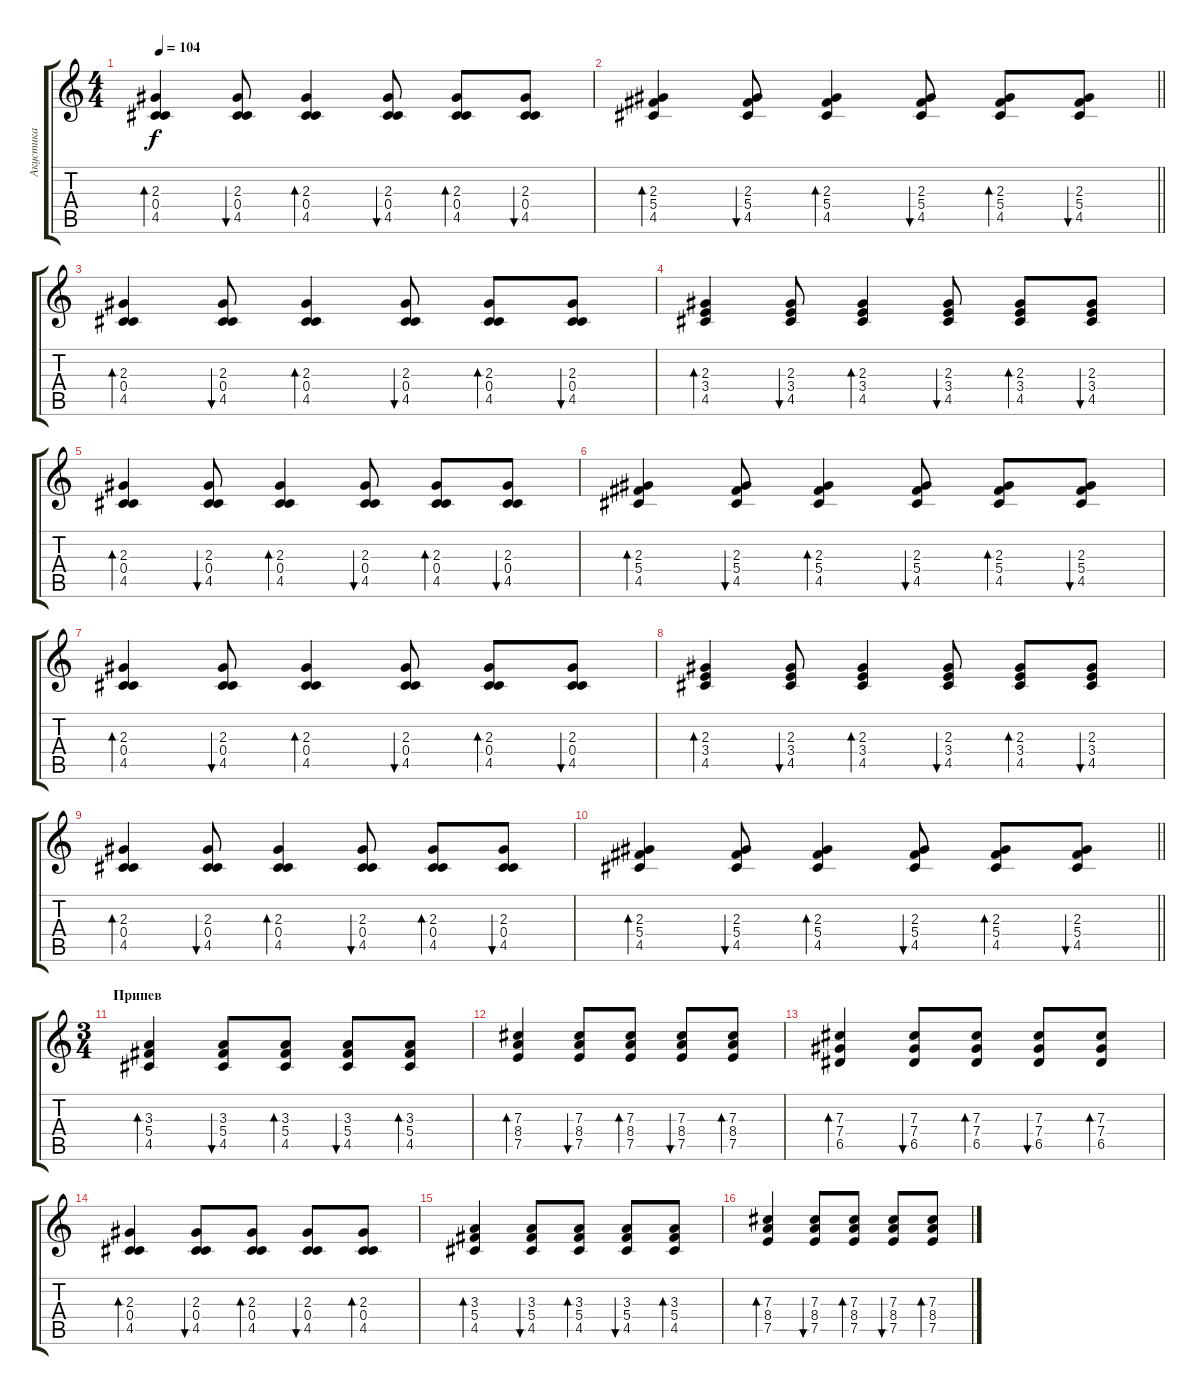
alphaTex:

\track ("Акустика" "Акустика") {instrument acousticguitarsteel}
\staff {score tabs}
\tuning (E4 B3 Gb3 Db3 A2 E2) {hide}
\ts (4 4)
\tempo 104
\clef g2
\ks c
(2.3 0.4 4.5).4{bd 60 dy f} (2.3 0.4 4.5).8{bu 60} (2.3 0.4 4.5).4{bd 60} (2.3 0.4 4.5).8{bu 60} (2.3 0.4 4.5).8{bd 60} (2.3 0.4 4.5).8{bu 60} |
\barLineRight lightlight
(2.3 5.4 4.5).4{bd 60} (2.3 5.4 4.5).8{bu 60} (2.3 5.4 4.5).4{bd 60} (2.3 5.4 4.5).8{bu 60} (2.3 5.4 4.5).8{bd 60} (2.3 5.4 4.5).8{bu 60} |
(2.3 0.4 4.5).4{bd 60} (2.3 0.4 4.5).8{bu 60} (2.3 0.4 4.5).4{bd 60} (2.3 0.4 4.5).8{bu 60} (2.3 0.4 4.5).8{bd 60} (2.3 0.4 4.5).8{bu 60} |
(2.3 3.4 4.5).4{bd 60} (2.3 3.4 4.5).8{bu 60} (2.3 3.4 4.5).4{bd 60} (2.3 3.4 4.5).8{bu 60} (2.3 3.4 4.5).8{bd 60} (2.3 3.4 4.5).8{bu 60} |
(2.3 0.4 4.5).4{bd 60} (2.3 0.4 4.5).8{bu 60} (2.3 0.4 4.5).4{bd 60} (2.3 0.4 4.5).8{bu 60} (2.3 0.4 4.5).8{bd 60} (2.3 0.4 4.5).8{bu 60} |
(2.3 5.4 4.5).4{bd 60} (2.3 5.4 4.5).8{bu 60} (2.3 5.4 4.5).4{bd 60} (2.3 5.4 4.5).8{bu 60} (2.3 5.4 4.5).8{bd 60} (2.3 5.4 4.5).8{bu 60} |
(2.3 0.4 4.5).4{bd 60} (2.3 0.4 4.5).8{bu 60} (2.3 0.4 4.5).4{bd 60} (2.3 0.4 4.5).8{bu 60} (2.3 0.4 4.5).8{bd 60} (2.3 0.4 4.5).8{bu 60} |
(2.3 3.4 4.5).4{bd 60} (2.3 3.4 4.5).8{bu 60} (2.3 3.4 4.5).4{bd 60} (2.3 3.4 4.5).8{bu 60} (2.3 3.4 4.5).8{bd 60} (2.3 3.4 4.5).8{bu 60} |
(2.3 0.4 4.5).4{bd 60} (2.3 0.4 4.5).8{bu 60} (2.3 0.4 4.5).4{bd 60} (2.3 0.4 4.5).8{bu 60} (2.3 0.4 4.5).8{bd 60} (2.3 0.4 4.5).8{bu 60} |
\barLineRight lightlight
(2.3 5.4 4.5).4{bd 60} (2.3 5.4 4.5).8{bu 60} (2.3 5.4 4.5).4{bd 60} (2.3 5.4 4.5).8{bu 60} (2.3 5.4 4.5).8{bd 60} (2.3 5.4 4.5).8{bu 60} |
\ts (3 4)
\section ("" "Припев")
(3.3 5.4 4.5).4{bd 60} (3.3 5.4 4.5).8{bu 60} (3.3 5.4 4.5).8{bd 60} (3.3 5.4 4.5).8{bu 60} (3.3 5.4 4.5).8{bd 60} |
(7.3 8.4 7.5).4{bd 60} (7.3 8.4 7.5).8{bu 60} (7.3 8.4 7.5).8{bd 60} (7.3 8.4 7.5).8{bu 60} (7.3 8.4 7.5).8{bd 60} |
(7.3 7.4 6.5).4{bd 60} (7.3 7.4 6.5).8{bu 60} (7.3 7.4 6.5).8{bd 60} (7.3 7.4 6.5).8{bu 60} (7.3 7.4 6.5).8{bd 60} |
(2.3 0.4 4.5).4{bd 60} (2.3 0.4 4.5).8{bu 60} (2.3 0.4 4.5).8{bd 60} (2.3 0.4 4.5).8{bu 60} (2.3 0.4 4.5).8{bd 60} |
(3.3 5.4 4.5).4{bd 60} (3.3 5.4 4.5).8{bu 60} (3.3 5.4 4.5).8{bd 60} (3.3 5.4 4.5).8{bu 60} (3.3 5.4 4.5).8{bd 60} |
(7.3 8.4 7.5).4{bd 60} (7.3 8.4 7.5).8{bu 60} (7.3 8.4 7.5).8{bd 60} (7.3 8.4 7.5).8{bu 60} (7.3 8.4 7.5).8{bd 60}
